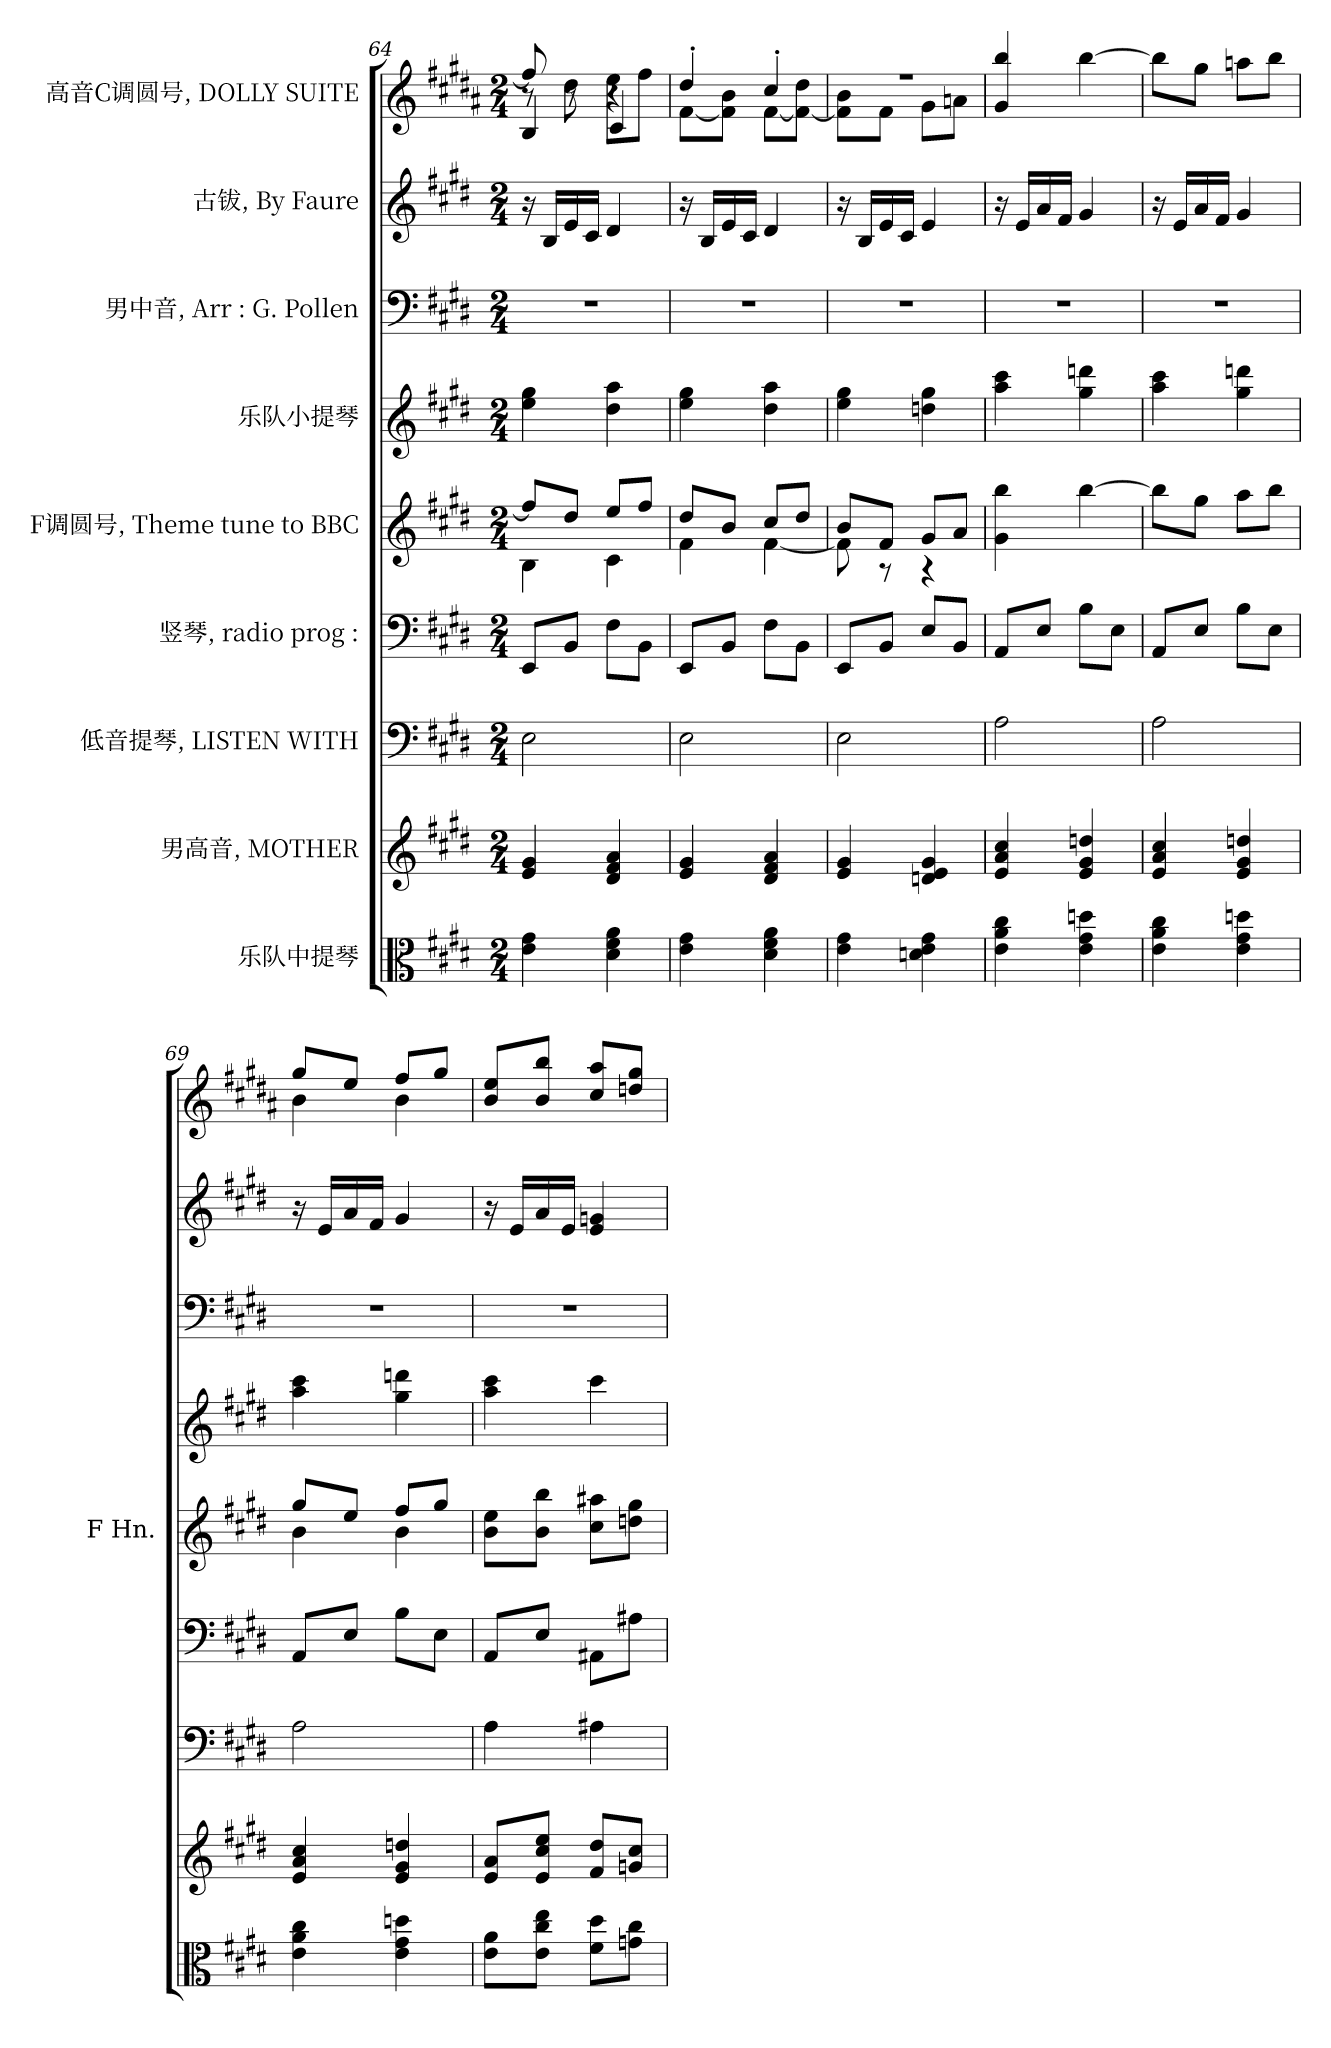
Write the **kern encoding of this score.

**kern	**kern	**kern	**kern	**kern	**kern	**kern	**kern	**kern
*part9	*part8	*part7	*part6	*part5	*part4	*part3	*part2	*part1
*staff9	*staff8	*staff7	*staff6	*staff5	*staff4	*staff3	*staff2	*staff1
*I"乐队中提琴	*I"男高音, MOTHER	*I"低音提琴, LISTEN WITH	*I"竖琴, radio prog :	*I"F调圆号, Theme tune to BBC	*I"乐队小提琴	*I"男中音, Arr : G. Pollen	*I"古钹, By Faure	*I"高音C调圆号, DOLLY SUITE
*	*	*	*	*I'F Hn.	*	*	*	*
!!LO:PB:g=z
*clefC3	*clefG2	*clefF4	*clefF4	*clefG2	*clefG2	*clefF4	*clefG2	*clefG2
*	*	*ITrd7c12	*	*ITrd4c7	*	*	*ITrd-14c-24	*ITrd4c7
*k[f#c#g#d#]	*k[f#c#g#d#]	*k[f#c#g#d#]	*k[f#c#g#d#]	*k[f#c#g#]	*k[f#c#g#d#]	*k[f#c#g#d#]	*k[f#c#g#d#]	*k[f#c#g#d#]
*M2/4	*M2/4	*M2/4	*M2/4	*M2/4	*M2/4	*M2/4	*M2/4	*M2/4
=64	=64	=64	=64	=64	=64	=64	=64	=64
*	*	*	*	*^	*	*	*	*^
*	*	*	*	*	*	*	*	*	*	*^
4e\ 4g#\	4e/ 4g#/	2EE\	8EE/L	8b/L]	4E\	4ee\ 4gg#\	2r	16r	8b/]	8r	4E/
.	.	.	.	.	.	.	.	16bb/LL	.	.	.
.	.	.	8BB/J	8g#/J	.	.	.	16eee/	8r	8g#\	.
.	.	.	.	.	.	.	.	16ccc#/JJ	.	.	.
4d#\ 4f#\ 4a\	4d#/ 4f#/ 4a/	.	8F#\L	8a/L	4F#\	4dd#\ 4aa\	.	4ddd#/	4r	8a\L	4F#/
.	.	.	8BB\J	8b/J	.	.	.	.	.	8b\J	.
*	*	*	*	*	*	*	*	*	*	*v	*v
=65	=65	=65	=65	=65	=65	=65	=65	=65	=65	=65
4e\ 4g#\	4e/ 4g#/	2EE\	8EE/L	8g#/L	4B\	4ee\ 4gg#\	2r	16r	4g#'/	[8B\L
.	.	.	.	.	.	.	.	16bb/LL	.	.
.	.	.	8BB/J	8e/J	.	.	.	16eee/	.	8B\] 8e\J
.	.	.	.	.	.	.	.	16ccc#/JJ	.	.
4d#\ 4f#\ 4a\	4d#/ 4f#/ 4a/	.	8F#\L	8f#/L	[4B\	4dd#\ 4aa\	.	4ddd#/	4f#'/	[8B\L
.	.	.	8BB\J	8g#/J	.	.	.	.	.	8B\_ 8g#\J
=66	=66	=66	=66	=66	=66	=66	=66	=66	=66	=66
*	*	*	*	*	*	*	*	*	*MM55	*
4e\ 4g#\	4e/ 4g#/	2EE\	8EE/L	8e/L	8B\]	4ee\ 4gg#\	2r	16r	2r	8B\] 8e\L
.	.	.	.	.	.	.	.	16bb/LL	.	.
.	.	.	8BB/J	8B/J	8r	.	.	16eee/	.	8B\J
.	.	.	.	.	.	.	.	16ccc#/JJ	.	.
4dn\ 4e\ 4g#\	4dn/ 4e/ 4g#/	.	8E/L	8c#/L	4r	4ddn\ 4gg#\	.	4eee/	.	8c#\L
.	.	.	8BB/J	8d/J	.	.	.	.	.	8dn\J
*	*	*	*	*v	*v	*	*	*	*v	*v
=67	=67	=67	=67	=67	=67	=67	=67	=67
*	*	*	*	*	*	*	*	*MM60
4e\ 4a\ 4cc#\	4e/ 4a/ 4cc#/	2AA\	8AA/L	4c#\ 4ee\	4aa\ 4ccc#\	2r	16r	4c#/ 4ee/
.	.	.	.	.	.	.	16eee/LL	.
.	.	.	8E/J	.	.	.	16aaa/	.
.	.	.	.	.	.	.	16fff#/JJ	.
4e\ 4g#\ 4ddn\	4e/ 4g#/ 4ddn/	.	8B\L	[4ee\	4gg#\ 4dddn\	.	4ggg#/	[4ee\
.	.	.	8E\J	.	.	.	.	.
=68	=68	=68	=68	=68	=68	=68	=68	=68
4e\ 4a\ 4cc#\	4e/ 4a/ 4cc#/	2AA\	8AA/L	8ee\L]	4aa\ 4ccc#\	2r	16r	8ee\L]
.	.	.	.	.	.	.	16eee/LL	.
.	.	.	8E/J	8cc#\J	.	.	16aaa/	8cc#\J
.	.	.	.	.	.	.	16fff#/JJ	.
4e\ 4g#\ 4ddn\	4e/ 4g#/ 4ddn/	.	8B\L	8dd\L	4gg#\ 4dddn\	.	4ggg#/	8ddn\L
.	.	.	8E\J	8ee\J	.	.	.	8ee\J
!!LO:PB:g=z
=69	=69	=69	=69	=69	=69	=69	=69	=69
*	*	*	*	*^	*	*	*	*^
4e\ 4a\ 4cc#\	4e/ 4a/ 4cc#/	2AA\	8AA/L	8cc#/L	4e\	4aa\ 4ccc#\	2r	16r	8cc#/L	4e\
.	.	.	.	.	.	.	.	16eee/LL	.	.
.	.	.	8E/J	8a/J	.	.	.	16aaa/	8a/J	.
.	.	.	.	.	.	.	.	16fff#/JJ	.	.
4e\ 4g#\ 4ddn\	4e/ 4g#/ 4ddn/	.	8B\L	8b/L	4e\	4gg#\ 4dddn\	.	4ggg#/	8b/L	4e\
.	.	.	8E\J	8cc#/J	.	.	.	.	8cc#/J	.
*	*	*	*	*v	*v	*	*	*	*v	*v
=70	=70	=70	=70	=70	=70	=70	=70	=70
*	*	*	*	*	*	*	*	*MM54
8e\ 8a\L	8e/ 8a/L	4AA\	8AA/L	8e\ 8a\L	4aa\ 4ccc#\	2r	16r	8e/ 8a/L
.	.	.	.	.	.	.	16eee/LL	.
8e\ 8cc#\ 8ee\J	8e/ 8cc#/ 8ee/J	.	8E/J	8e\ 8ee\J	.	.	16aaa/	8e/ 8ee/J
.	.	.	.	.	.	.	16eee/JJ	.
8f#\ 8dd#\L	8f#/ 8dd#/L	4AA#X\	8AA#X\L	8f#\ 8dd#X\L	4ccc#\	.	4eee/ 4gggn/	8f#/ 8dd#/L
8gn\ 8cc#\J	8gn/ 8cc#/J	.	8A#X\J	8gn\ 8cc#\J	.	.	.	8gn/ 8cc#/J
=	=	=	=	=	=	=	=	=
*-	*-	*-	*-	*-	*-	*-	*-	*-
